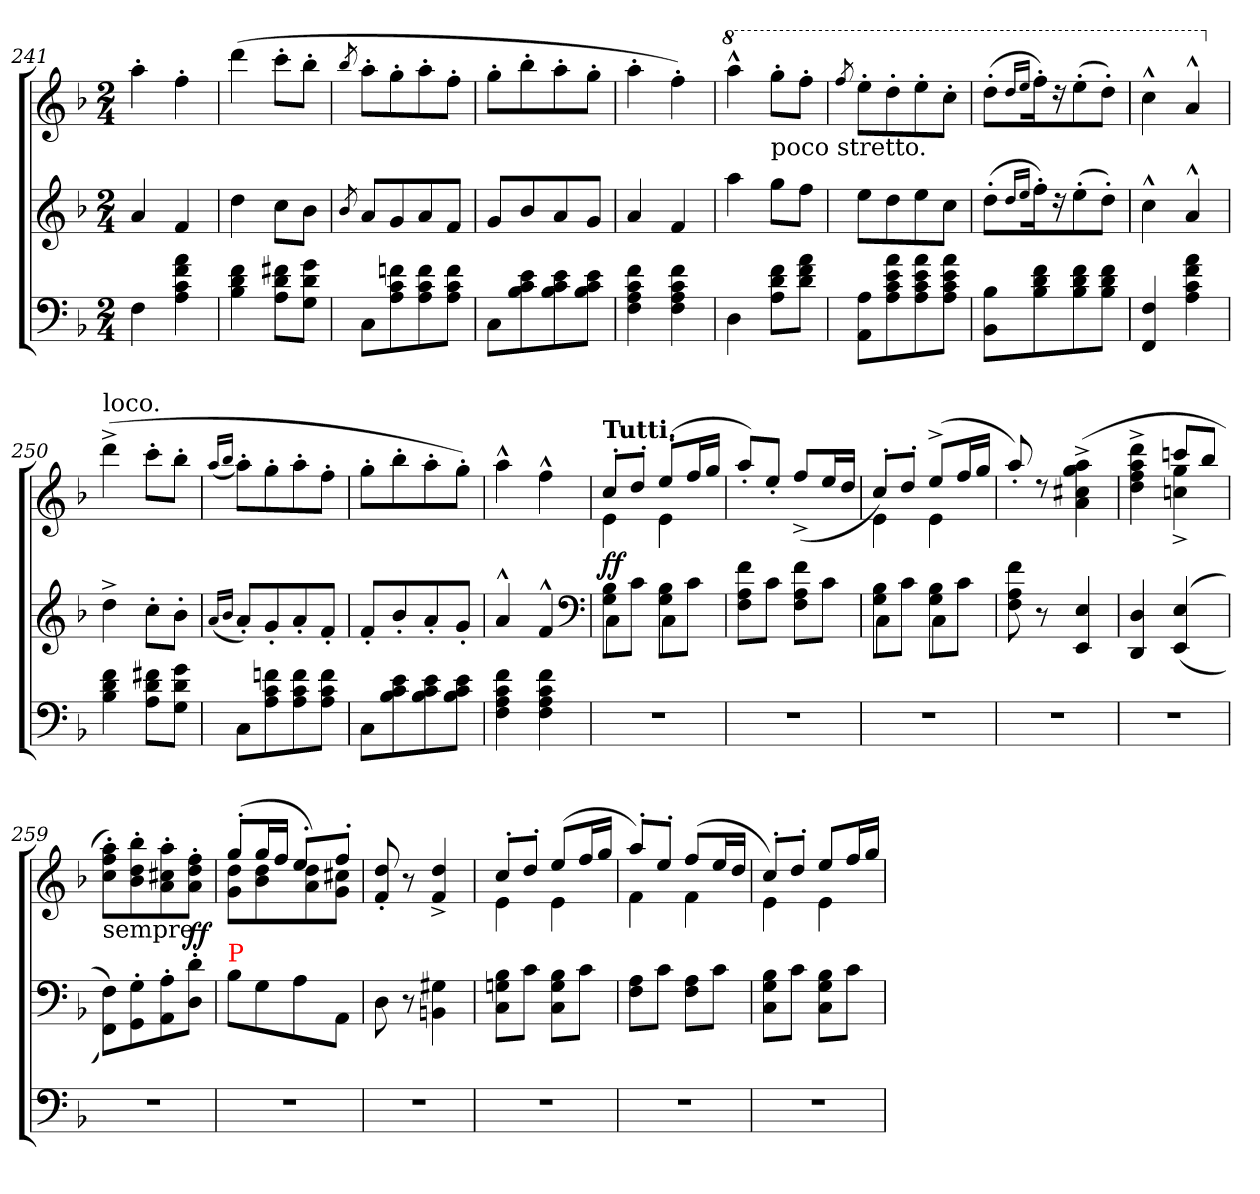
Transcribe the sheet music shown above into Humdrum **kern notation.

**kern	**kern	**kern	**dynam
*part2	*part1	*part1	*part1
*staff3	*staff2	*staff1	*staff1/2
*clefF4	*clefG2	*clefG2	*
*k[b-]	*k[b-]	*k[b-]	*
*F:	*F:	*F:	*
*M2/4	*M2/4	*M2/4	*
=241	=241	=241	=241
4F!	4a/	4aa'>	.
4a! 4f! 4c! 4A!	4f/	4ff'>	.
=242	=242	=242	=242
4f! 4d! 4B-!	4dd	(4ddd	.
8f#X!\ 8d!\ 8A!\L	8ccL	8ccc'>L	.
8g!\ 8d!\ 8G!\J	8b-J	8bb-'>J	.
=243	=243	=243	=243
.	8qb-/	8qbb-/	.
8C!\L	8a/L	8aa'>L	.
8fn!\ 8c!\ 8A!\	8g/	8gg'>	.
8f!\ 8c!\ 8A!\	8a/	8aa'>	.
8f!\ 8c!\ 8A!\J	8f/J	8ff'>J	.
=244	=244	=244	=244
8C!\L	8g/L	8gg'>L	.
8e!\ 8c!\ 8B-!\	8b-/	8bb-'>	.
8e!\ 8c!\ 8B-!\	8a/	8aa'>	.
8e!\ 8c!\ 8B-!\J	8g/J	8gg'>J	.
=245	=245	=245	=245
4f! 4c! 4A! 4F!	4a/	4aa'>	.
4f! 4c! 4A! 4F!	4f/	4ff'>)	.
=246	=246	=246	=246
*	*	*8va	*
4D!	4aa	4aaa^^>	.
!	!	!LO:TX:b:t=poco stretto.	!
8f!\ 8d!\ 8A!\L	8ggL	8ggg'>L	.
8a!\ 8f!\ 8d!\J	8ffJ	8fff'>J	.
=247	=247	=247	=247
.	.	8qfff/	.
8A!\ 8AA!\L	8eeL	8eee'>L	.
8a!\ 8e!\ 8c!\ 8A!\	8dd	8ddd'>	.
8a!\ 8e!\ 8c!\ 8A!\	8ee	8eee'>	.
8a!\ 8e!\ 8c!\ 8A!\J	8ccJ	8ccc'>J	.
=248	=248	=248	=248
8B-!\ 8BB-!\L	(8dd'>L	(8ddd'>L	.
.	16qqdd/LL	16qqddd/LL	.
.	16qqee/JJ	16qqeee/JJ	.
8f!\ 8d!\ 8B-!\	16ff'>k)	16fff'>k)	.
.	16r	16r	.
8f!\ 8d!\ 8B-!\	(8ee'>	(8eee'>	.
8f!\ 8d!\ 8B-!\J	8dd'>J)	8ddd'>J)	.
=249	=249	=249	=249
4F! 4FF!	4cc^^>	4ccc^^>	.
4a! 4f! 4c! 4A!	4a^^>/	4aa^^>/	.
=250	=250	=250	=250
*	*	*X8va	*
!	!	!LO:TX:a:t=loco.	!
4f! 4d! 4B-!	4dd^>	(4ddd^<	.
8f#X!\ 8d!\ 8A!\L	8cc'>L	8ccc'>L	.
8g!\ 8d!\ 8G!\J	8b-'>J	8bb-'>J	.
=251	=251	=251	=251
.	(16qqa/LL	(16qqaa/LL	.
.	16qqb-/JJ	16qqbb-/JJ	.
8C!\L	8a'<L)	8aa'>L)	.
8fn!\ 8c!\ 8A!\	8g'<	8gg'>	.
8f!\ 8c!\ 8A!\	8a'<	8aa'>	.
8f!\ 8c!\ 8A!\J	8f'<J	8ff'>J	.
=252	=252	=252	=252
8C!\L	8f'<L	8gg'>L	.
8e!\ 8c!\ 8B-!\	8b-'<	8bb-'>	.
8e!\ 8c!\ 8B-!\	8a'<	8aa'>	.
8e!\ 8c!\ 8B-!\J	8g'<J	8gg'>J)	.
=253	=253	=253	=253
4f! 4c! 4A! 4F!	4a^^>	4aa^^>	.
4f! 4c! 4A! 4F!	4f^^>	4ff^^>	.
*	*clefF4	*	*
=254	=254	=254	=254
*	*^	*^	*
!	!	!	!LO:TX:a:B:t=Tutti.	!	!
!	!	!	!	!	!LO:DY:b
2r	8B-!\ 8G!\L	4C!	8cc'>!L	4e!	ff
.	8c!\J	.	8dd'>!J	.	.
.	8B-!\ 8G!\L	4C!	(>8ee'>!L	4e!	.
.	8c!\J	.	16ff!L	.	.
.	.	.	16gg!JJ	.	.
*	*v	*v	*	*	*
*	*	*v	*v	*
=255	=255	=255	=255
2r	8f!\ 8A!\ 8F!\L	8aa'<!/L)	.
.	8c!J	8ee'<!/J	.
.	8f!\ 8A!\ 8F!\L	(8ff^>!/L	.
.	8c!J	16ee!/L	.
.	.	16dd!/JJ	.
=256	=256	=256	=256
*	*^	*^	*
2r	8B-!\ 8G!\L	4C!	8cc'<!L)	4e!	.
.	8c!\J	.	8dd'<!J	.	.
.	8B-!\ 8G!\L	4C!	(<8ee^!L	4e!	.
.	8c!\J	.	16ff!L	.	.
.	.	.	16gg!JJ	.	.
*	*v	*v	*	*	*
*	*	*v	*v	*
=257	=257	=257	=257
2r	8f!\ 8A!\ 8F!\	8aa'<!/)	.
.	8r	8rdd	.
.	4E! 4EE!	(>4aa!^< 4gg!^< 4cc#X!^< 4a!^<	.
=258	=258	=258	=258
*	*	*^	*
2r	4D! 4DD!	4ryy	4ddd!^< 4aa!^< 4ff!^< 4dd!^<	.
.	(<(>4E! 4EE!	8cccn!L	4gg!^< 4ccn!^<	.
.	.	8bb-!J	.	.
*	*	*v	*v	*
=259	=259	=259	=259
!	!	!LO:TX:b:t=sempre	!
2r	8F!\ 8FF!\L))	8aa!'\ 8ff!'\ 8cc!'\L)	.
.	8G!'>\ 8GG!'>\	8bb-!' 8dd!' 8b-!'	.
.	8A!'>\ 8AA!'>\	8aa!' 8cc#X!' 8a!'	.
!	!	!	!LO:DY:b
.	8d!'>\ 8D!'>\J	8ff!' 8dd!' 8a!'J	ff
=260	=260	=260	=260
*	*	*^	*
!	!LO:TX:a:color=red:t=P	!	!	!
2r	8B-!\L	(>8gg'>!L	8dd!\ 8g!\L	.
.	8G!\	16gg!L	8dd!\ 8b-!\	.
.	.	16ff!JJ	.	.
.	8A!\	8ee'>!L	8dd!\ 8a!\)	.
.	8AA!/J	8ff'>!J	8cc#X!\ 8g!\J	.
*	*	*v	*v	*
=261	=261	=261	=261
2r	8D!	8dd!'< 8f!'<	.
.	8r	8r	.
.	4G#X! 4BBn!	4dd!^< 4f!^<	.
=262	=262	=262	=262
*	*	*^	*
2r	8B-!\ 8Gn!\ 8C!\L	8cc'>!L	4e!	.
.	8c!\J	8dd'>!J	.	.
.	8B-!\ 8G!\ 8C!\L	(<8ee!L	4e!	.
.	8c!\J	16ff!L	.	.
.	.	16gg!JJ	.	.
=263	=263	=263	=263	=263
2r	8A!\ 8F!\L	8aa'<!L)	4f!	.
.	8c!\J	8ee'<!J	.	.
.	8A!\ 8F!\L	(<8ff!L	4f!	.
.	8c!\J	16ee!L	.	.
.	.	16dd!JJ	.	.
=264	=264	=264	=264	=264
2r	8B-!\ 8G!\ 8C!\L	8cc'>!L)	4e!	.
.	8c!\J	8dd'>!J	.	.
.	8B-!\ 8G!\ 8C!\L	8ee!L	4e!	.
.	8c!\J	16ff!L	.	.
.	.	16gg!JJ	.	.
*	*	*v	*v	*
=	=	=	=
*-	*-	*-	*-
